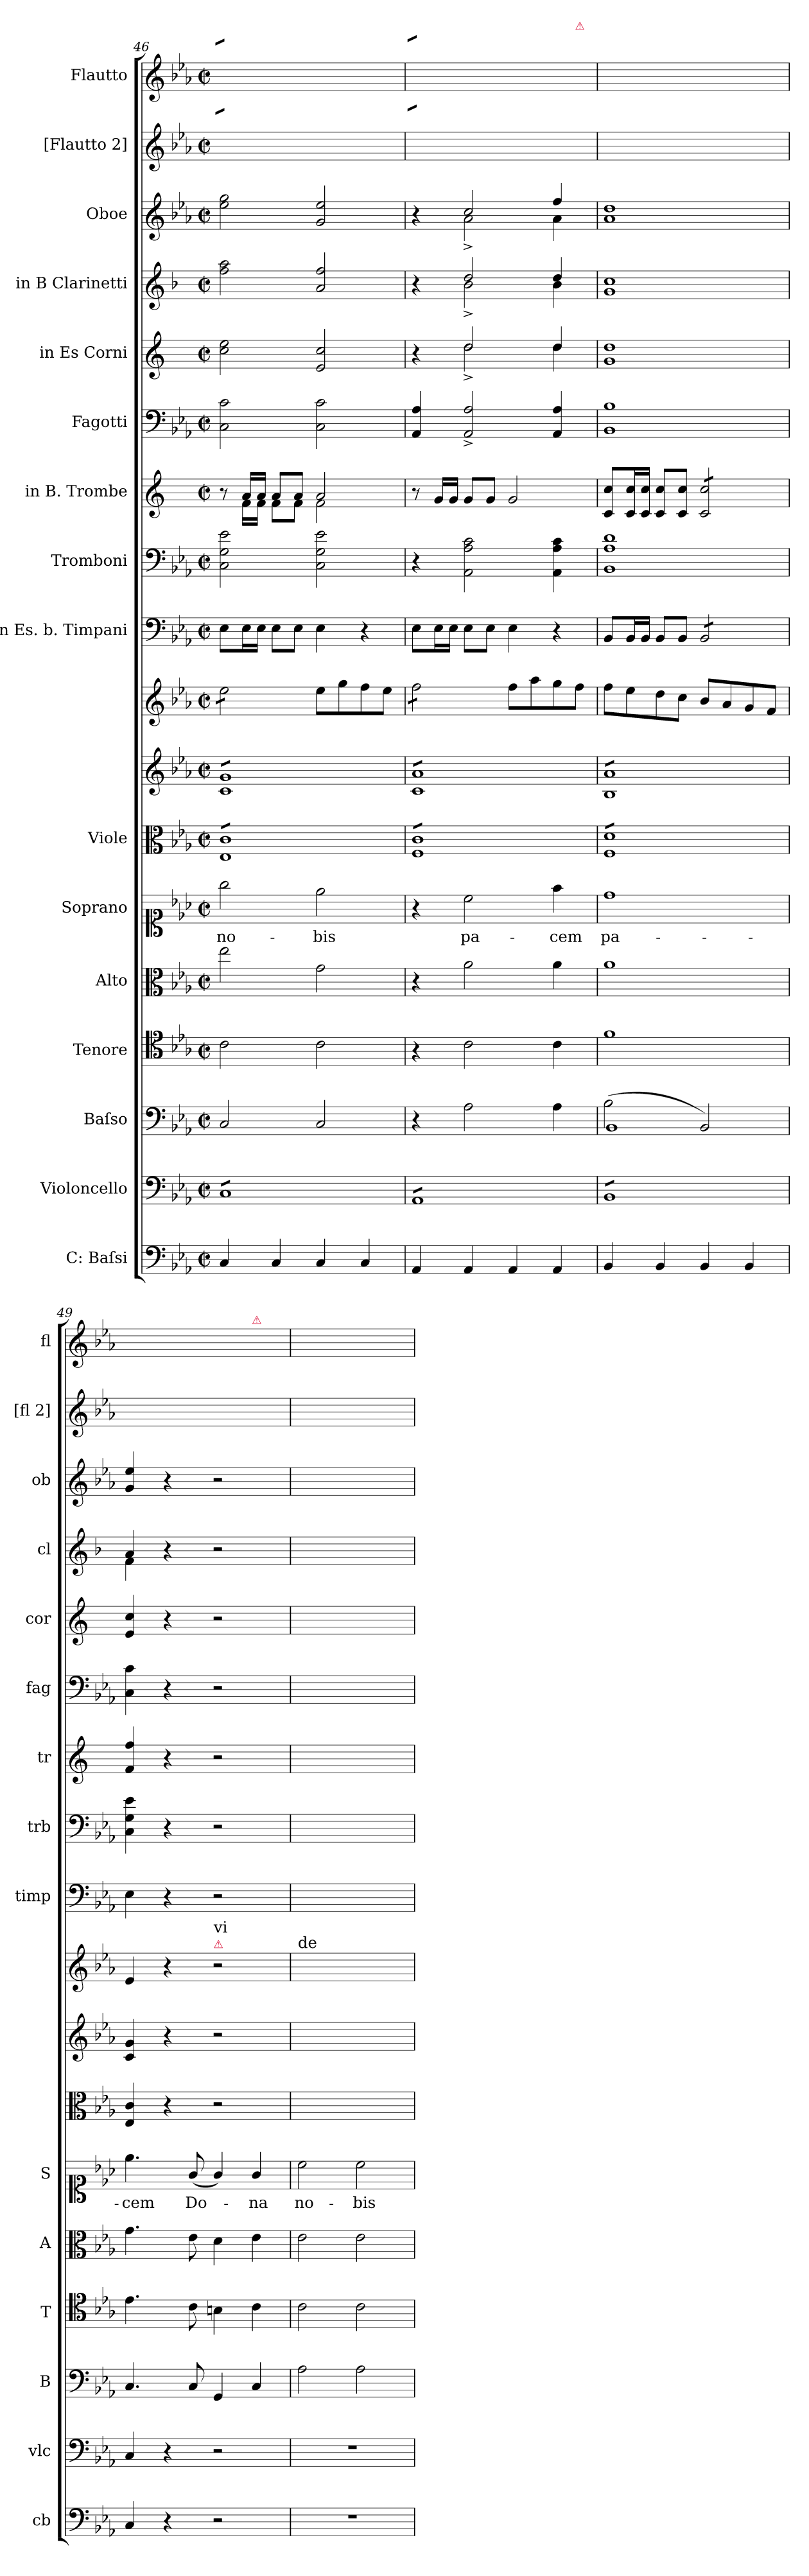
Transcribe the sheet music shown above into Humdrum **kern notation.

**kern	**kern	**kern	**kern	**kern	**kern	**text	**kern	**kern	**kern	**kern	**kern	**kern	**kern	**kern	**kern	**kern	**kern	**kern
*part18	*part17	*part16	*part15	*part14	*part13	*part13	*part12	*part11	*part10	*part9	*part8	*part7	*part6	*part5	*part4	*part3	*part2	*part1
*staff18	*staff17	*staff16	*staff15	*staff14	*staff13	*staff13	*staff12	*staff11	*staff10	*staff9	*staff8	*staff7	*staff6	*staff5	*staff4	*staff3	*staff2	*staff1
*I"C: Baſsi	*I"Violoncello	*I"Baſso	*I"Tenore	*I"Alto	*I"Soprano	*	*I"Viole	*	*	*I"in Es. b. Timpani	*I"Tromboni	*I"in B. Trombe	*I"Fagotti	*I"in Es Corni	*I"in B Clarinetti	*I"Oboe	*I"[Flautto 2]	*I"Flautto
*I'cb	*I'vlc	*I'B	*I'T	*I'A	*I'S	*	*	*	*	*I'timp	*I'trb	*I'tr	*I'fag	*I'cor	*I'cl	*I'ob	*I'[fl 2]	*I'fl
*clefF4	*clefF4	*clefF4	*clefC4	*clefC3	*clefC1	*	*clefC3	*clefG2	*clefG2	*clefF4	*clefF4	*clefG2	*clefF4	*clefG2	*clefG2	*clefG2	*clefG2	*clefG2
*	*	*	*	*	*	*	*	*	*	*	*	*ITrd1c2	*	*ITrd5c9	*ITrd1c2	*	*	*
*k[b-e-a-]	*k[b-e-a-]	*k[b-e-a-]	*k[b-e-a-]	*k[b-e-a-]	*k[b-e-a-]	*	*k[b-e-a-]	*k[b-e-a-]	*k[b-e-a-]	*k[b-e-a-]	*k[b-e-a-]	*k[b-e-]	*k[b-e-a-]	*k[b-e-a-]	*k[b-e-a-]	*k[b-e-a-]	*k[b-e-a-]	*k[b-e-a-]
*M2/2	*M2/2	*M2/2	*M2/2	*M2/2	*M2/2	*	*M2/2	*M2/2	*M2/2	*M2/2	*M2/2	*M2/2	*M2/2	*M2/2	*M2/2	*M2/2	*M2/2	*M2/2
*met(c|)	*met(c|)	*met(c|)	*met(c|)	*met(c|)	*met(c|)	*	*met(c|)	*met(c|)	*met(c|)	*met(c|)	*met(c|)	*met(c|)	*met(c|)	*met(c|)	*met(c|)	*met(c|)	*met(c|)	*met(c|)
=46	=46	=46	=46	=46	=46	=46	=46	=46	=46	=46	=46	=46	=46	=46	=46	=46	=46	=46
*	*	*	*	*	*	*	*	*	*	*	*	*^	*	*	*	*	*	*
*	*tremolo	*	*	*	*	*	*	*	*	*	*	*	*	*	*	*	*	*	*
*	*	*	*	*	*	*	*tremolo	*	*	*	*	*	*	*	*	*	*	*	*
*	*	*	*	*	*	*	*	*tremolo	*	*	*	*	*	*	*	*	*	*	*
*	*	*	*	*	*	*	*	*	*tremolo	*	*	*	*	*	*	*	*	*	*
*	*	*	*	*	*	*	*	*	*	*	*	*	*	*	*	*	*	*tremolo	*
*	*	*	*	*	*	*	*	*	*	*	*	*	*	*	*	*	*	*	*tremolo
4C/	8C/L	2C/	2c\	2ee-\	2gg\	no-	8E-/ 8c/L	8c/ 8g/L	8ee-\L	8E-\L	2C\ 2G\ 2e-\	8r	8ryy	2C\ 2c\	2e-\ 2g\	2ee-\ 2gg\	2ee-\ 2gg\	8eee-\yyL	8eee-\yyL
.	8C/	.	.	.	.	.	8E-/ 8c/	8c/ 8g/	8ee-\	16E-\L	.	16g/LL	16e-\LL	.	.	.	.	8eee-\yy	8eee-\yy
.	.	.	.	.	.	.	.	.	.	16E-\JJ	.	16g/JJ	16e-\JJ	.	.	.	.	.	.
4C/	8C/	.	.	.	.	.	8E-/ 8c/	8c/ 8g/	8ee-\	8E-\L	.	8g/L	8e-\L	.	.	.	.	8eee-\yy	8eee-\yy
.	8C/	.	.	.	.	.	8E-/ 8c/	8c/ 8g/	8ee-\J	8E-\J	.	8g/J	8e-\J	.	.	.	.	8eee-\yyJ	8eee-\yyJ
*	*	*	*	*	*	*	*	*	*	*	*	*	*	*	*	*	*	*	*Xtremolo
*	*	*	*	*	*	*	*	*	*	*	*	*	*	*	*	*	*	*Xtremolo	*
*	*	*	*	*	*	*	*	*	*Xtremolo	*	*	*	*	*	*	*	*	*	*
4C/	8C/	2C/	2c\	2g\	2ee-\	-bis	8E-/ 8c/	8c/ 8g/	8ee-\L	4E-\	2C\ 2G\ 2e-\	2g/	2e-\	2C\ 2c\	2G/ 2e-/	2g/ 2ee-/	2g/ 2ee-/	8eee-\Lyy	8eee-\Lyy
.	8C/	.	.	.	.	.	8E-/ 8c/	8c/ 8g/	8gg\	.	.	.	.	.	.	.	.	8ggg\yy	8ggg\yy
4C/	8C/	.	.	.	.	.	8E-/ 8c/	8c/ 8g/	8ff\	4r	.	.	.	.	.	.	.	8fff\yy	8fff\yy
.	8C/J	.	.	.	.	.	8E-/ 8c/J	8c/ 8g/J	8ee-\J	.	.	.	.	.	.	.	.	8eee-\Jyy	8eee-\Jyy
*	*	*	*	*	*	*	*	*	*	*	*	*v	*v	*	*	*	*	*	*
=47	=47	=47	=47	=47	=47	=47	=47	=47	=47	=47	=47	=47	=47	=47	=47	=47	=47	=47
*	*	*	*	*	*	*	*	*	*	*	*	*	*	*^	*^	*^	*	*
*	*	*	*	*	*	*	*	*	*tremolo	*	*	*	*	*	*	*	*	*	*	*	*
*	*	*	*	*	*	*	*	*	*	*	*	*	*	*	*	*	*	*	*	*tremolo	*
*	*	*	*	*	*	*	*	*	*	*	*	*	*	*	*	*	*	*	*	*	*tremolo
4AA-/	8AA-/L	4r	4r	4r	4r	.	8F/ 8c/L	8c/ 8a-/L	8ff\L	8E-\L	4r	8r	4AA-/ 4A-/	4r	4ryy	4r	4ryy	4r	4ryy	8fff\yyL	8fff\yyL
.	8AA-/	.	.	.	.	.	8F/ 8c/	8c/ 8a-/	8ff\	16E-\L	.	16f/LL	.	.	.	.	.	.	.	8fff\yy	8fff\yy
.	.	.	.	.	.	.	.	.	.	16E-\JJ	.	16f/JJ	.	.	.	.	.	.	.	.	.
4AA-/	8AA-/	2A-\	2c\	2a-\	2cc\	pa-	8F/ 8c/	8c/ 8a-/	8ff\	8E-\L	2AA-\ 2A-\ 2c\	8f/L	2AA-^/ 2A-^/	2f/	2f^\	2cc/	2a-^\	2cc/	2a-^\	8fff\yy	8fff\yy
.	8AA-/	.	.	.	.	.	8F/ 8c/	8c/ 8a-/	8ff\J	8E-\J	.	8f/J	.	.	.	.	.	.	.	8fff\yyJ	8fff\yyJ
*	*	*	*	*	*	*	*	*	*	*	*	*	*	*	*	*	*	*	*	*	*Xtremolo
*	*	*	*	*	*	*	*	*	*	*	*	*	*	*	*	*	*	*	*	*Xtremolo	*
*	*	*	*	*	*	*	*	*	*Xtremolo	*	*	*	*	*	*	*	*	*	*	*	*
4AA-/	8AA-/	.	.	.	.	.	8F/ 8c/	8c/ 8a-/	8ff\L	4E-\	.	2f/	.	.	.	.	.	.	.	8fff\Lyy	8fff\Lyy
.	8AA-/	.	.	.	.	.	8F/ 8c/	8c/ 8a-/	8aa-\	.	.	.	.	.	.	.	.	.	.	8aaa-\yy	8aaa-\yy
4AA-/	8AA-/	4A-\	4c\	4a-\	4ff\	-cem	8F/ 8c/	8c/ 8a-/	8gg\	4r	4AA-\ 4A-\ 4c\	.	4AA-/ 4A-/	4f/	4f\	4cc/	4a-\	4ff/	4a-\	8ggg\yy	8ggg\yy
!	!	!	!	!	!	!	!	!	!	!	!	!	!	!	!	!	!	!	!	!	!LO:TX:a:color=crimson:t=⚠
.	8AA-/J	.	.	.	.	.	8F/ 8c/J	8c/ 8a-/J	8ff\J	.	.	.	.	.	.	.	.	.	.	8fff\Jyy	8fff\Jyy
*	*	*	*	*	*	*	*	*	*	*	*	*	*	*v	*v	*	*	*v	*v	*	*
*	*	*	*	*	*	*	*	*	*	*	*	*	*	*	*v	*v	*	*	*
=48	=48	=48	=48	=48	=48	=48	=48	=48	=48	=48	=48	=48	=48	=48	=48	=48	=48	=48
*	*	*^	*	*	*	*	*	*	*	*	*	*	*	*	*	*	*	*
4BB-/	8BB-/L	(2B-\	1BB-	1f	1a-	1dd	pa-	8F/ 8d/L	8B-/ 8a-/L	8ff\L	8BB-/L	1BB- 1A- 1d	8B-/ 8b-/L	1BB- 1B-	1B- 1f	1f 1b-	1a- 1dd	1ryy	1ryy
.	8BB-/	.	.	.	.	.	.	8F/ 8d/	8B-/ 8a-/	8ee-\	16BB-/L	.	16B-/ 16b-/L	.	.	.	.	.	.
.	.	.	.	.	.	.	.	.	.	.	16BB-/JJ	.	16B-/ 16b-/JJ	.	.	.	.	.	.
4BB-/	8BB-/	.	.	.	.	.	.	8F/ 8d/	8B-/ 8a-/	8dd\	8BB-/L	.	8B-/ 8b-/L	.	.	.	.	.	.
.	8BB-/	.	.	.	.	.	.	8F/ 8d/	8B-/ 8a-/	8cc\J	8BB-/J	.	8B-/ 8b-/J	.	.	.	.	.	.
*	*	*	*	*	*	*	*	*	*	*	*tremolo	*	*	*	*	*	*	*	*
*	*	*	*	*	*	*	*	*	*	*	*	*	*tremolo	*	*	*	*	*	*
4BB-/	8BB-/	2BB-/)	.	.	.	.	.	8F/ 8d/	8B-/ 8a-/	8b-/L	8BB-/L	.	8B-/ 8b-/L	.	.	.	.	.	.
.	8BB-/	.	.	.	.	.	.	8F/ 8d/	8B-/ 8a-/	8a-/	8BB-/	.	8B-/ 8b-/	.	.	.	.	.	.
4BB-/	8BB-/	.	.	.	.	.	.	8F/ 8d/	8B-/ 8a-/	8g/	8BB-/	.	8B-/ 8b-/	.	.	.	.	.	.
.	8BB-/J	.	.	.	.	.	.	8F/ 8d/J	8B-/ 8a-/J	8f/J	8BB-/J	.	8B-/ 8b-/J	.	.	.	.	.	.
*	*	*	*	*	*	*	*	*	*	*	*	*	*Xtremolo	*	*	*	*	*	*
*	*	*	*	*	*	*	*	*	*	*	*Xtremolo	*	*	*	*	*	*	*	*
*	*	*	*	*	*	*	*	*	*Xtremolo	*	*	*	*	*	*	*	*	*	*
*	*	*	*	*	*	*	*	*Xtremolo	*	*	*	*	*	*	*	*	*	*	*
*	*Xtremolo	*	*	*	*	*	*	*	*	*	*	*	*	*	*	*	*	*	*
*	*	*v	*v	*	*	*	*	*	*	*	*	*	*	*	*	*	*	*	*
=49	=49	=49	=49	=49	=49	=49	=49	=49	=49	=49	=49	=49	=49	=49	=49	=49	=49	=49
*	*	*	*	*	*	*	*	*	*	*	*	*	*	*	*^	*	*	*^
4C/	4C/	4.C/	4.e-\	4.g\	4.ee-\	-cem	4E-/ 4c/	4c/ 4g/	4e-/	4E-\	4C\ 4G\ 4e-\	4e-/ 4ee-/	4C\ 4c\	4G/ 4e-/	4g/	4e-\	4g/ 4ee-/	1ryy	1ryy	2.ryy
4r	4r	.	.	.	.	.	4r	4r	4r	4r	4r	4r	4r	4r	4r	4ryy	4r	.	.	.
.	.	8C/	8c\	8e-\	(8g/	Do-	.	.	.	.	.	.	.	.	.	.	.	.	.	.
!	!	!	!	!	!	!	!	!	!LO:TX:a:color=crimson:t=⚠	!	!	!	!	!	!	!	!	!	!	!
!	!	!	!	!	!	!	!	!	!LO:TX:a:t=vi	!	!	!	!	!	!	!	!	!	!	!
2r	2r	4GG/	4Bn\	4d\	4g/)	.	2r	2r	2r	2r	2r	2r	2r	2r	2r	2ryy	2r	.	.	.
!	!	!	!	!	!	!	!	!	!	!	!	!	!	!	!	!	!	!	!	!LO:TX:a:color=crimson:t=⚠
.	.	4C/	4c\	4e-\	4g/	-na	.	.	.	.	.	.	.	.	.	.	.	.	.	4ryy
*	*	*	*	*	*	*	*	*	*	*	*	*	*	*	*v	*v	*	*	*	*
=50	=50	=50	=50	=50	=50	=50	=50	=50	=50	=50	=50	=50	=50	=50	=50	=50	=50	=50	=50
!	!	!	!	!	!	!	!	!	!LO:TX:a:t=de	!	!	!	!	!	!	!	!	!	!
*	*	*	*	*	*	*	*	*	*	*	*	*	*	*	*	*	*	*v	*v
1r	1r	2A-\	2c\	2e-\	2cc\	no-	1ryy	1ryy	1ryy	1ryy	1ryy	1ryy	1ryy	1ryy	1ryy	1ryy	1ryy	1ryy
.	.	2A-\	2c\	2e-\	2cc\	-bis	.	.	.	.	.	.	.	.	.	.	.	.
=	=	=	=	=	=	=	=	=	=	=	=	=	=	=	=	=	=	=
*-	*-	*-	*-	*-	*-	*-	*-	*-	*-	*-	*-	*-	*-	*-	*-	*-	*-	*-
